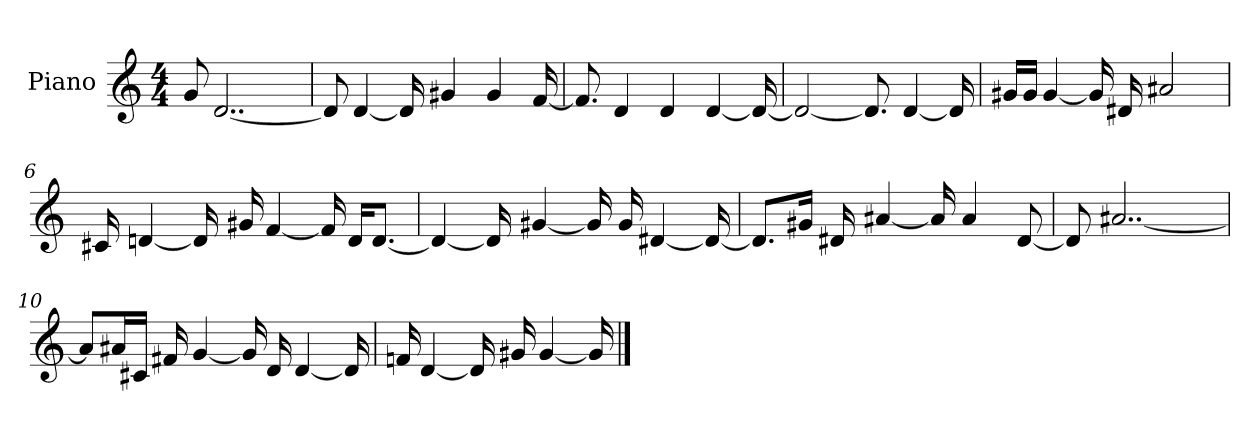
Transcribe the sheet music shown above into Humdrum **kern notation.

**kern
*part1
*staff1
*I"Piano
*I'Pno
*clefG2
*k[]
*M4/4
=1
8g/
[2..d/
=2
8d/]
[4d/
16d/]
4g#X/
4g#/
[16f/
=3
8.f/]
4d/
4d/
[4d/
16d/_
=4
2d/_
8.d/]
[4d/
16d/]
=5
16g#X/LL
16g#/JJ
[4g#/
16g#/]
16d#X/
2a#X/
!!LO:LB:g=z
=6
16c#X/
[4dn/
16d/]
16g#X/
[4f/
16f/]
16d/KL
[8.d/J
=7
4d/_
16d/]
[4g#X/
16g#/]
16g#/
[4d#X/
16d#/_
=8
8.d#/L]
16g#X/Jk
16d#X/
[4a#X/
16a#/]
4a#/
[8d#/
=9
8d#/]
[2..a#X/
!!LO:LB:g=z
=10
8a#/L]
16a#X/L
16c#X/JJ
16f#X/
[4g/
16g/]
16d/
[4d/
16d/]
=11
16fn/
[4d/
16d/]
16g#X/
[4g#/
16g#/]
==
*-
